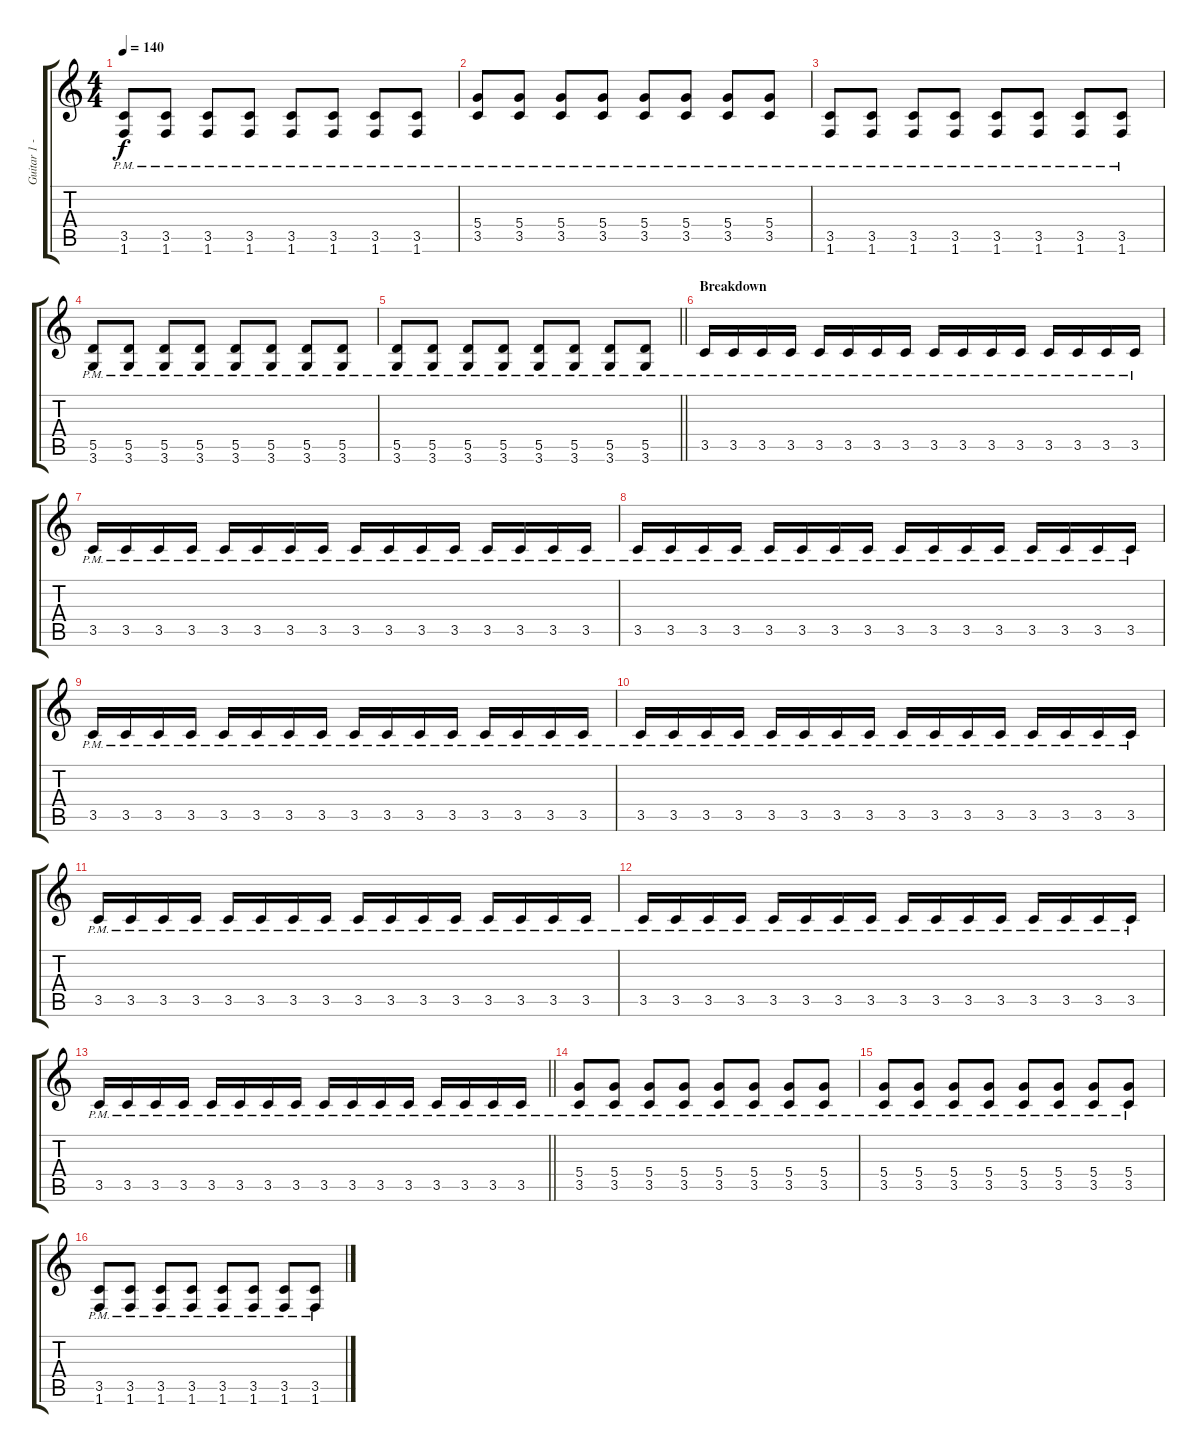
\track ("Guitar 1 - William Reid" "Guitar 1 -") {instrument distortionguitar}
\staff {score tabs}
\tuning (E4 B3 G3 D3 A2 E2) {hide}
\ts (4 4)
\tempo 140
\clef g2
\ks c
(3.5{pm} 1.6{pm}).8{dy f} (3.5{pm} 1.6{pm}).8 (3.5{pm} 1.6{pm}).8 (3.5{pm} 1.6{pm}).8 (3.5{pm} 1.6{pm}).8 (3.5{pm} 1.6{pm}).8 (3.5{pm} 1.6{pm}).8 (3.5{pm} 1.6{pm}).8 |
(5.4{pm} 3.5{pm}).8 (5.4{pm} 3.5{pm}).8 (5.4{pm} 3.5{pm}).8 (5.4{pm} 3.5{pm}).8 (5.4{pm} 3.5{pm}).8 (5.4{pm} 3.5{pm}).8 (5.4{pm} 3.5{pm}).8 (5.4{pm} 3.5{pm}).8 |
(3.5{pm} 1.6{pm}).8 (3.5{pm} 1.6{pm}).8 (3.5{pm} 1.6{pm}).8 (3.5{pm} 1.6{pm}).8 (3.5{pm} 1.6{pm}).8 (3.5{pm} 1.6{pm}).8 (3.5{pm} 1.6{pm}).8 (3.5{pm} 1.6{pm}).8 |
(5.5{pm} 3.6{pm}).8 (5.5{pm} 3.6{pm}).8 (5.5{pm} 3.6{pm}).8 (5.5{pm} 3.6{pm}).8 (5.5{pm} 3.6{pm}).8 (5.5{pm} 3.6{pm}).8 (5.5{pm} 3.6{pm}).8 (5.5{pm} 3.6{pm}).8 |
\barLineRight lightlight
(5.5{pm} 3.6{pm}).8 (5.5{pm} 3.6{pm}).8 (5.5{pm} 3.6{pm}).8 (5.5{pm} 3.6{pm}).8 (5.5{pm} 3.6{pm}).8 (5.5{pm} 3.6{pm}).8 (5.5{pm} 3.6{pm}).8 (5.5{pm} 3.6{pm}).8 |
\section ("" "Breakdown")
3.5{pm}.16{instrument electricguitarmuted} 3.5{pm}.16 3.5{pm}.16 3.5{pm}.16 3.5{pm}.16 3.5{pm}.16 3.5{pm}.16 3.5{pm}.16 3.5{pm}.16 3.5{pm}.16 3.5{pm}.16 3.5{pm}.16 3.5{pm}.16 3.5{pm}.16 3.5{pm}.16 3.5{pm}.16 |
3.5{pm}.16 3.5{pm}.16 3.5{pm}.16 3.5{pm}.16 3.5{pm}.16 3.5{pm}.16 3.5{pm}.16 3.5{pm}.16 3.5{pm}.16 3.5{pm}.16 3.5{pm}.16 3.5{pm}.16 3.5{pm}.16 3.5{pm}.16 3.5{pm}.16 3.5{pm}.16 |
3.5{pm}.16 3.5{pm}.16 3.5{pm}.16 3.5{pm}.16 3.5{pm}.16 3.5{pm}.16 3.5{pm}.16 3.5{pm}.16 3.5{pm}.16 3.5{pm}.16 3.5{pm}.16 3.5{pm}.16 3.5{pm}.16 3.5{pm}.16 3.5{pm}.16 3.5{pm}.16 |
3.5{pm}.16 3.5{pm}.16 3.5{pm}.16 3.5{pm}.16 3.5{pm}.16 3.5{pm}.16 3.5{pm}.16 3.5{pm}.16 3.5{pm}.16 3.5{pm}.16 3.5{pm}.16 3.5{pm}.16 3.5{pm}.16 3.5{pm}.16 3.5{pm}.16 3.5{pm}.16 |
3.5{pm}.16 3.5{pm}.16 3.5{pm}.16 3.5{pm}.16 3.5{pm}.16 3.5{pm}.16 3.5{pm}.16 3.5{pm}.16 3.5{pm}.16 3.5{pm}.16 3.5{pm}.16 3.5{pm}.16 3.5{pm}.16 3.5{pm}.16 3.5{pm}.16 3.5{pm}.16 |
3.5{pm}.16 3.5{pm}.16 3.5{pm}.16 3.5{pm}.16 3.5{pm}.16 3.5{pm}.16 3.5{pm}.16 3.5{pm}.16 3.5{pm}.16 3.5{pm}.16 3.5{pm}.16 3.5{pm}.16 3.5{pm}.16 3.5{pm}.16 3.5{pm}.16 3.5{pm}.16 |
3.5{pm}.16 3.5{pm}.16 3.5{pm}.16 3.5{pm}.16 3.5{pm}.16 3.5{pm}.16 3.5{pm}.16 3.5{pm}.16 3.5{pm}.16 3.5{pm}.16 3.5{pm}.16 3.5{pm}.16 3.5{pm}.16 3.5{pm}.16 3.5{pm}.16 3.5{pm}.16 |
\barLineRight lightlight
3.5{pm}.16 3.5{pm}.16 3.5{pm}.16 3.5{pm}.16 3.5{pm}.16 3.5{pm}.16 3.5{pm}.16 3.5{pm}.16 3.5{pm}.16 3.5{pm}.16 3.5{pm}.16 3.5{pm}.16 3.5{pm}.16 3.5{pm}.16 3.5{pm}.16 3.5{pm}.16 |
(5.4{pm} 3.5{pm}).8{instrument distortionguitar} (5.4{pm} 3.5{pm}).8 (5.4{pm} 3.5{pm}).8 (5.4{pm} 3.5{pm}).8 (5.4{pm} 3.5{pm}).8 (5.4{pm} 3.5{pm}).8 (5.4{pm} 3.5{pm}).8 (5.4{pm} 3.5{pm}).8 |
(5.4{pm} 3.5{pm}).8 (5.4{pm} 3.5{pm}).8 (5.4{pm} 3.5{pm}).8 (5.4{pm} 3.5{pm}).8 (5.4{pm} 3.5{pm}).8 (5.4{pm} 3.5{pm}).8 (5.4{pm} 3.5{pm}).8 (5.4{pm} 3.5{pm}).8 |
(3.5{pm} 1.6{pm}).8 (3.5{pm} 1.6{pm}).8 (3.5{pm} 1.6{pm}).8 (3.5{pm} 1.6{pm}).8 (3.5{pm} 1.6{pm}).8 (3.5{pm} 1.6{pm}).8 (3.5{pm} 1.6{pm}).8 (3.5{pm} 1.6{pm}).8
